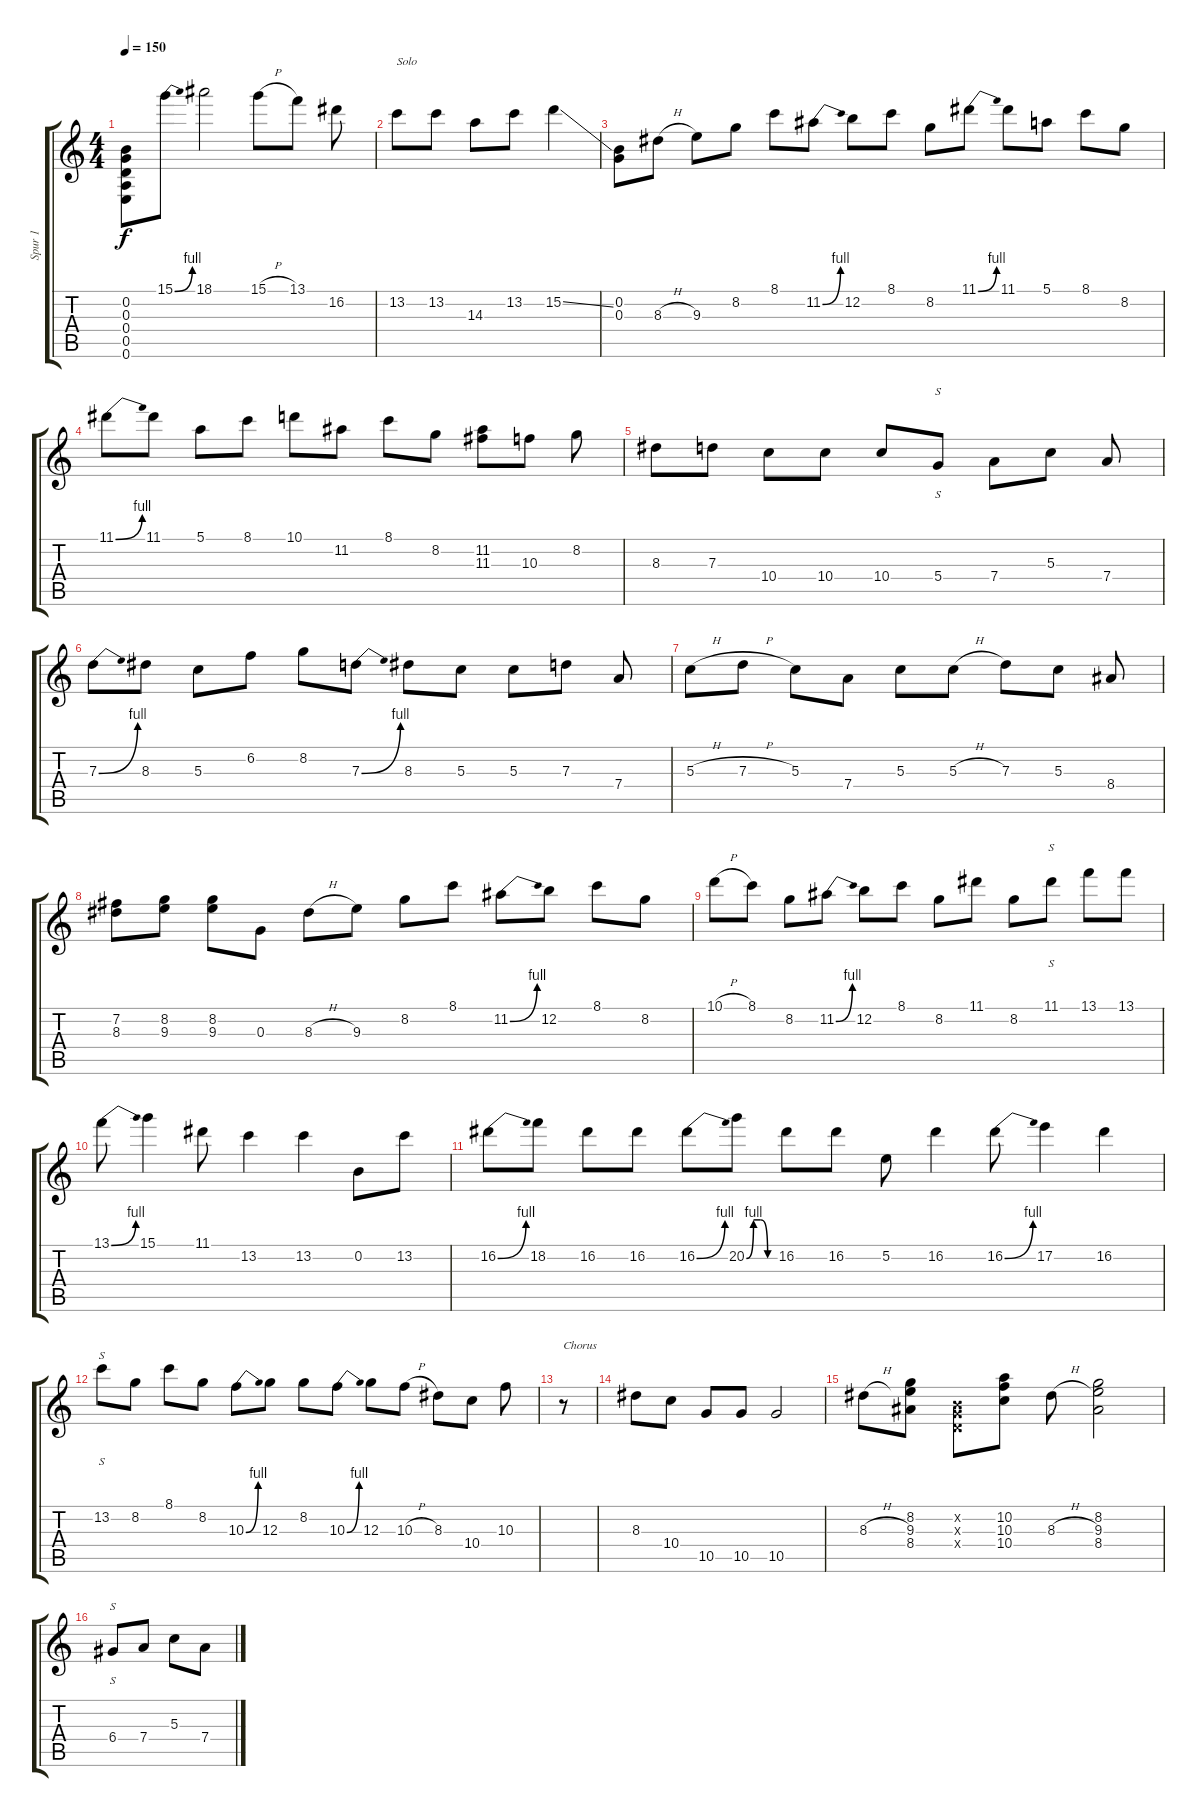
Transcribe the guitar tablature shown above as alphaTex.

\track ("Spur 1" "Spur 1") {instrument distortionguitar}
\staff {score tabs}
\tuning (E4 B3 G3 D3 A2 E2) {hide}
\ts (4 4)
\tempo 150
\clef g2
\ks c
(0.2 0.3 0.4 0.5 0.6).8{dy f} 15.1{be (bend 0 0 60 4)}.8 18.1.2 15.1{h}.8 13.1.8 16.2.8 |
13.2.8{txt "Solo"} 13.2.8 14.3.8 13.2.8 15.2{ss}.4 |
(0.2 0.3).8 8.3{h}.8 9.3.8 8.2.8 8.1.8 11.2{be (bend 0 0 60 4)}.8 12.2.8 8.1.8 8.2.8 11.1{be (bend 0 0 60 4)}.8 11.1.8 5.1.8 8.1.8 8.2.8 |
11.1{be (bend 0 0 60 4)}.8 11.1.8 5.1.8 8.1.8 10.1.8 11.2.8 8.1.8 8.2.8 (11.2 11.3).8 10.3.8 8.2.8 |
8.3.8 7.3.8 10.4.8 10.4.8 10.4.8 5.4.8{s} 7.4.8 5.3.8 7.4.8 |
7.3{be (bend 0 0 60 4)}.8 8.3.8 5.3.8 6.2.8 8.2.8 7.3{be (bend 0 0 60 4)}.8 8.3.8 5.3.8 5.3.8 7.3.8 7.4.8 |
5.3{h}.8 7.3{h}.8 5.3.8 7.4.8 5.3.8 5.3{h}.8 7.3.8 5.3.8 8.4.8 |
(7.2 8.3).8 (8.2 9.3).8 (8.2 9.3).8 0.3.8 8.3{h}.8 9.3.8 8.2.8 8.1.8 11.2{be (bend 0 0 60 4)}.8 12.2.8 8.1.8 8.2.8 |
10.1{h}.8 8.1.8 8.2.8 11.2{be (bend 0 0 60 4)}.8 12.2.8 8.1.8 8.2.8 11.1.8 8.2.8 11.1.8{s} 13.1.8 13.1.8 |
13.1{be (bend 0 0 60 4)}.8 15.1.4 11.1.8 13.2.4 13.2.4 0.2.8 13.2.8 |
16.2{be (bend 0 0 60 4)}.8 18.2.8 16.2.8 16.2.8 16.2{be (bend 0 0 60 4)}.8 20.2{be (custom 0 0 15 4 30 4 45 0 60 0)}.8 16.2.8 16.2.8 5.2.8 16.2.4 16.2{be (bend 0 0 60 4)}.8 17.2.4 16.2.4 |
13.2.8{s} 8.2.8 8.1.8 8.2.8 10.3{be (bend 0 0 60 4)}.8 12.3.8 8.2.8 10.3{be (bend 0 0 60 4)}.8 12.3.8 10.3{h}.8 8.3.8 10.4.8 10.3.8 |
r.8{txt "Chorus"} |
8.3.8 10.4.8 10.5.8 10.5.8 10.5.2 |
8.3{h}.8 (8.2 9.3 8.4).8 (0.2{x} 0.3{x} 0.4{x}).8 (10.2 10.3 10.4).8 8.3{h}.8 (8.2 9.3 8.4).2 |
6.4.8{s} 7.4.8 5.3.8 7.4.8
